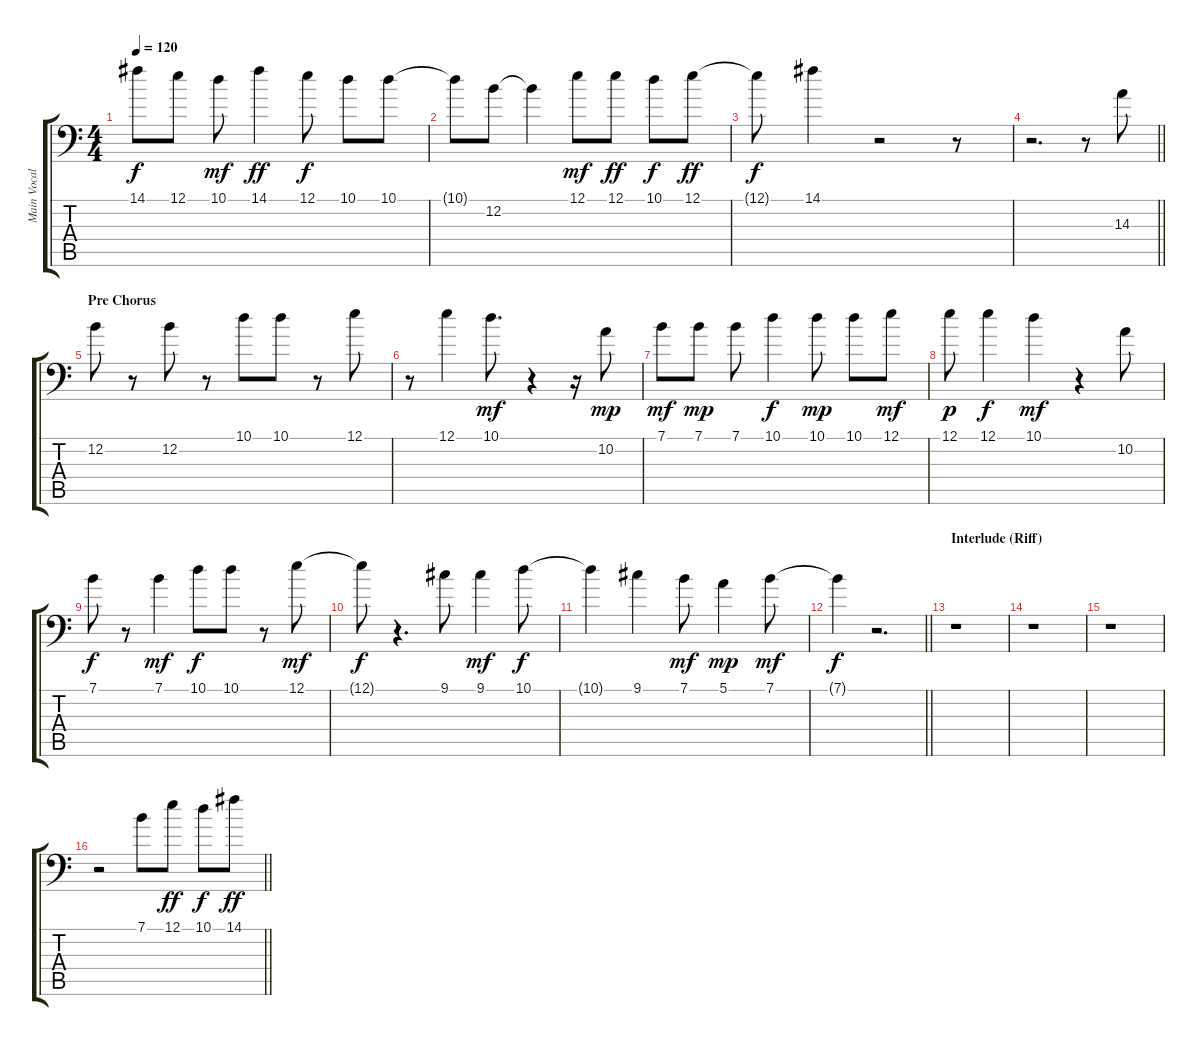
\track ("Main Vocalist" "Main Vocal") {instrument acousticguitarnylon}
\staff {score tabs}
\tuning (E3 B2 G2 D2 A1 E1) {hide}
\ts (4 4)
\tempo 120
\clef f4
\ks c
14.1{t}.8{dy f} 12.1.8 10.1.8{dy mf} 14.1.4{dy ff} 12.1.8{dy f} 10.1.8 10.1.8 |
10.1{t}.8 12.2.8 12.2{t}.4 12.1.8{dy mf} 12.1.8{dy ff} 10.1.8{dy f} 12.1.8{dy ff} |
12.1{t}.8{dy f} 14.1.4 r.2 r.8 |
\barLineRight lightlight
r.2{d} r.8 14.3.8 |
\section ("" "Pre Chorus")
12.2.8 r.8 12.2.8 r.8 10.1.8 10.1.8 r.8 12.1.8 |
r.8 12.1.4 10.1.8{d dy mf} r.4 r.16 10.2.8{dy mp} |
7.1.8{dy mf} 7.1.8{dy mp} 7.1.8 10.1.4{dy f} 10.1.8{dy mp} 10.1.8 12.1.8{dy mf} |
12.1.8{dy p} 12.1.4{dy f} 10.1.4{dy mf} r.4 10.2.8 |
7.1.8{dy f} r.8 7.1.4{dy mf} 10.1.8{dy f} 10.1.8 r.8 12.1.8{dy mf} |
12.1{t}.8{dy f} r.4{d} 9.1.8 9.1.4{dy mf} 10.1.8{dy f} |
10.1{t}.4 9.1.4 7.1.8{dy mf} 5.1.4{dy mp} 7.1.8{dy mf} |
\barLineRight lightlight
7.1{t}.4{dy f} r.2{d} |
\section ("" "Interlude (Riff)")
r.1 |
r.1 |
r.1 |
\barLineRight lightlight
r.2 7.1.8 12.1.8{dy ff} 10.1.8{dy f} 14.1.8{dy ff}
